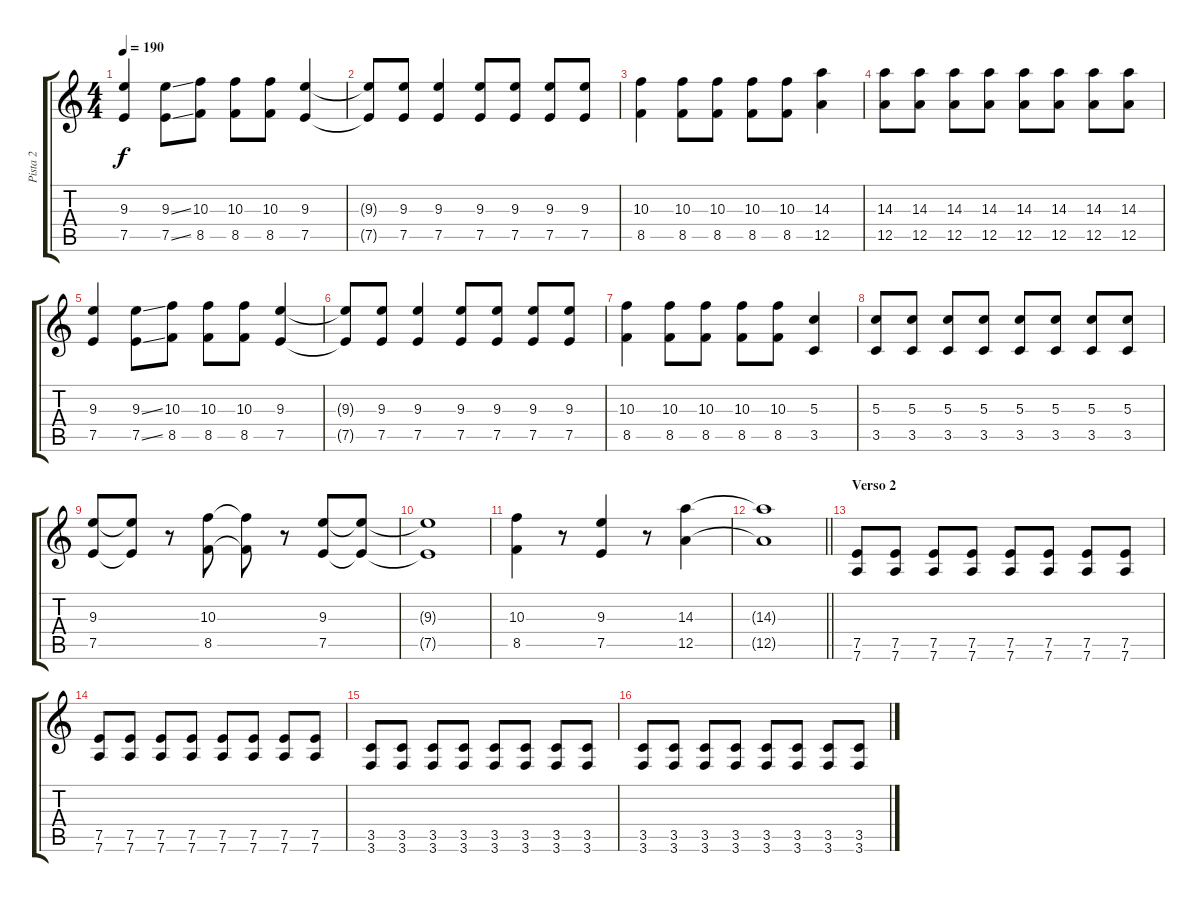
\track ("Pista 2" "Pista 2") {instrument electricguitarjazz}
\staff {score tabs}
\tuning (E4 B3 G3 D3 A2 D2) {hide}
\ts (4 4)
\tempo 190
\clef g2
\ks c
(9.3 7.5).4{dy f} (9.3{ss} 7.5{ss}).8 (10.3 8.5).8 (10.3 8.5).8 (10.3 8.5).8 (9.3 7.5).4 |
(9.3{t} 7.5{t}).8 (9.3 7.5).8 (9.3 7.5).4 (9.3 7.5).8 (9.3 7.5).8 (9.3 7.5).8 (9.3 7.5).8 |
(10.3 8.5).4 (10.3 8.5).8 (10.3 8.5).8 (10.3 8.5).8 (10.3 8.5).8 (14.3 12.5).4 |
(14.3 12.5).8 (14.3 12.5).8 (14.3 12.5).8 (14.3 12.5).8 (14.3 12.5).8 (14.3 12.5).8 (14.3 12.5).8 (14.3 12.5).8 |
(9.3 7.5).4 (9.3{ss} 7.5{ss}).8 (10.3 8.5).8 (10.3 8.5).8 (10.3 8.5).8 (9.3 7.5).4 |
(9.3{t} 7.5{t}).8 (9.3 7.5).8 (9.3 7.5).4 (9.3 7.5).8 (9.3 7.5).8 (9.3 7.5).8 (9.3 7.5).8 |
(10.3 8.5).4 (10.3 8.5).8 (10.3 8.5).8 (10.3 8.5).8 (10.3 8.5).8 (5.3 3.5).4 |
(5.3 3.5).8 (5.3 3.5).8 (5.3 3.5).8 (5.3 3.5).8 (5.3 3.5).8 (5.3 3.5).8 (5.3 3.5).8 (5.3 3.5).8 |
(9.3 7.5).8 (9.3{t} 7.5{t}).8 r.8 (10.3 8.5).8 (10.3{t} 8.5{t}).8 r.8 (9.3 7.5).8 (9.3{t} 7.5{t}).8 |
(9.3{t} 7.5{t}).1 |
(10.3 8.5).4 r.8 (9.3 7.5).4 r.8 (14.3 12.5).4 |
\barLineRight lightlight
(14.3{t} 12.5{t}).1 |
\section ("" "Verso 2")
(7.5 7.6).8 (7.5 7.6).8 (7.5 7.6).8 (7.5 7.6).8 (7.5 7.6).8 (7.5 7.6).8 (7.5 7.6).8 (7.5 7.6).8 |
(7.5 7.6).8 (7.5 7.6).8 (7.5 7.6).8 (7.5 7.6).8 (7.5 7.6).8 (7.5 7.6).8 (7.5 7.6).8 (7.5 7.6).8 |
(3.5 3.6).8 (3.5 3.6).8 (3.5 3.6).8 (3.5 3.6).8 (3.5 3.6).8 (3.5 3.6).8 (3.5 3.6).8 (3.5 3.6).8 |
(3.5 3.6).8 (3.5 3.6).8 (3.5 3.6).8 (3.5 3.6).8 (3.5 3.6).8 (3.5 3.6).8 (3.5 3.6).8 (3.5 3.6).8
